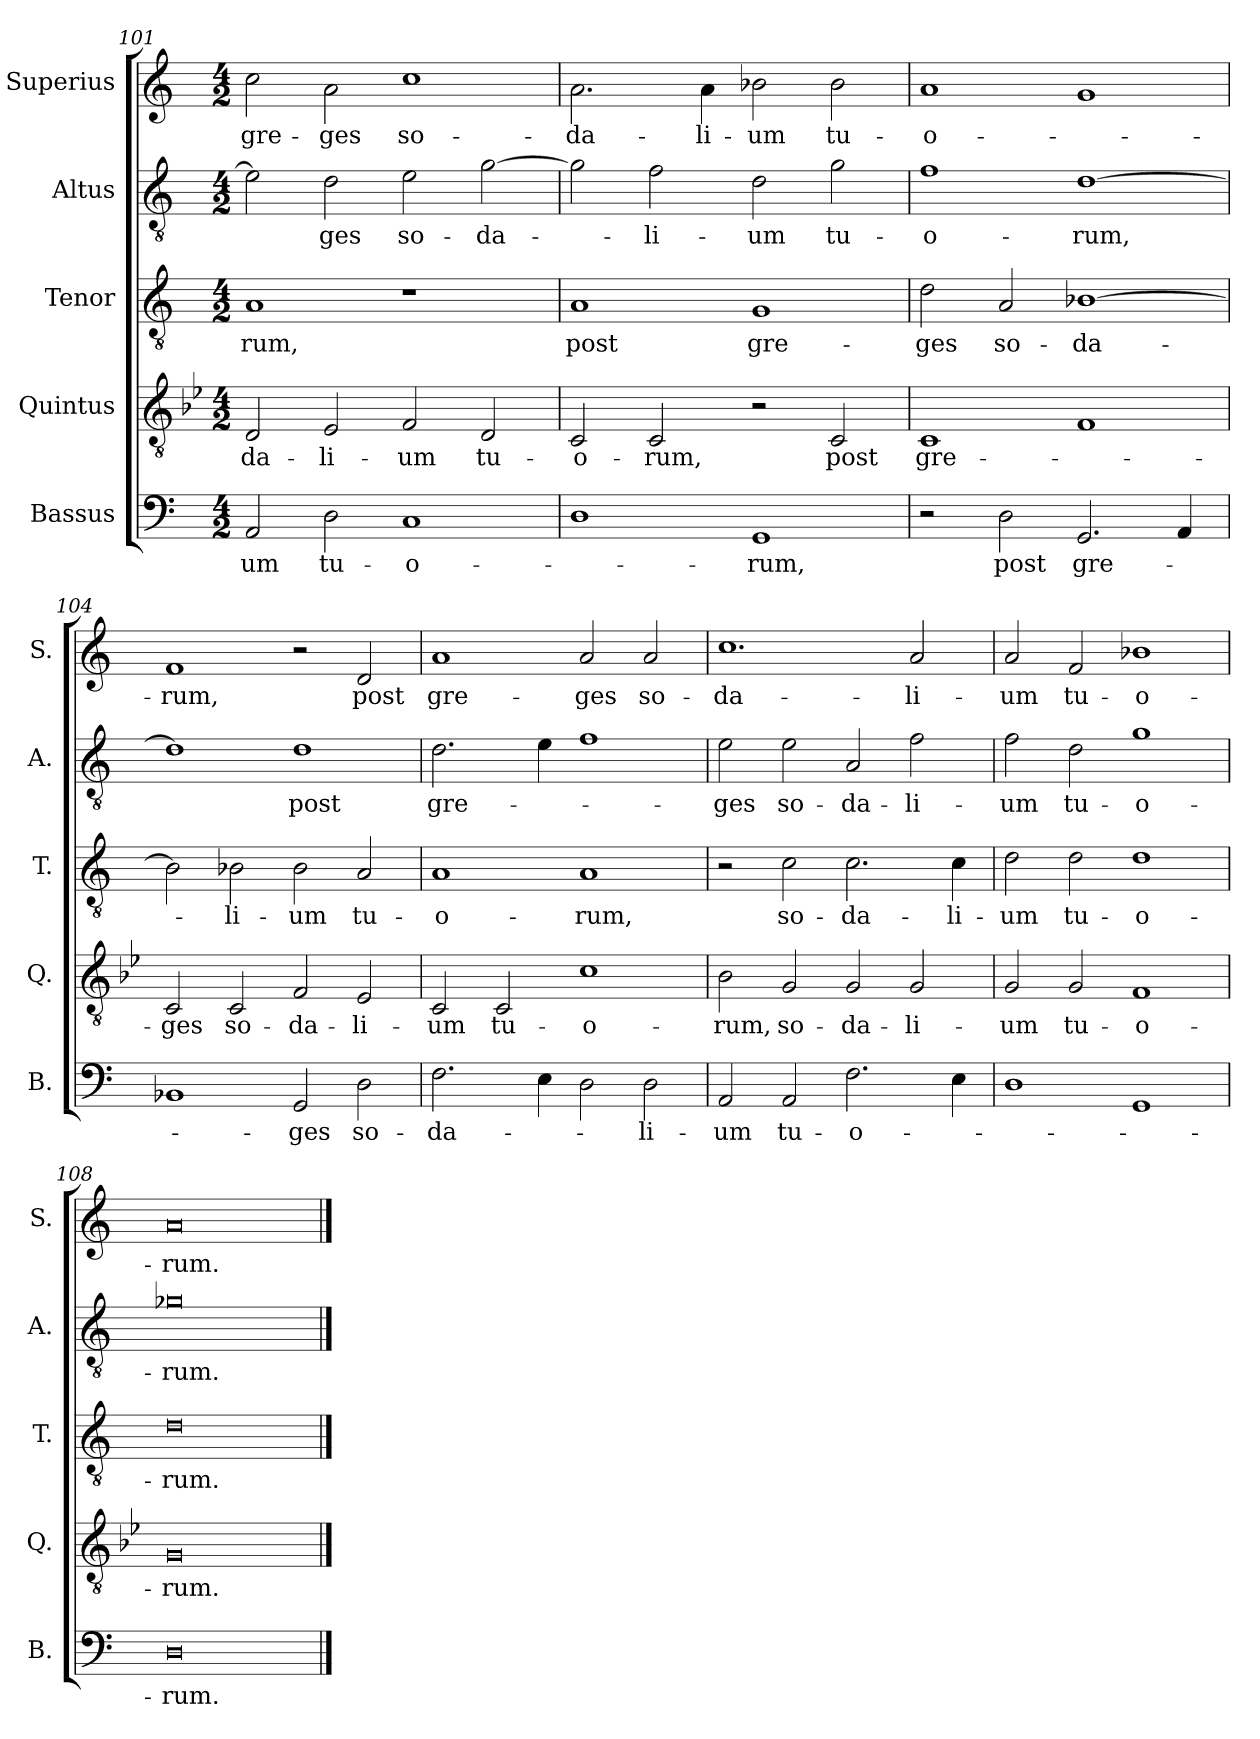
**kern	**text	**kern	**text	**kern	**text	**kern	**text	**kern	**text
*part5	*part5	*part4	*part4	*part3	*part3	*part2	*part2	*part1	*part1
*staff5	*staff5	*staff4	*staff4	*staff3	*staff3	*staff2	*staff2	*staff1	*staff1
*I"Bassus	*	*I"Quintus	*	*I"Tenor	*	*I"Altus	*	*I"Superius	*
*I'B.	*	*I'Q.	*	*I'T.	*	*I'A.	*	*I'S.	*
!!LO:PB:g=z
*clefF4	*	*clefGv2	*	*clefGv2	*	*clefGv2	*	*clefG2	*
*	*	*ITrd8c14	*	*	*	*ITrd1c2	*	*	*
*k[]	*	*k[b-e-]	*	*k[]	*	*k[b-e-]	*	*k[]	*
*M4/2	*	*M4/2	*	*M4/2	*	*M4/2	*	*M4/2	*
=101	=101	=101	=101	=101	=101	=101	=101	=101	=101
2AA/	-um	2DD/	-da-	1A	-rum,	2d\]	.	2cc\	gre-
2D\	tu-	2EE-/	-li-	.	.	2c\	-ges	2a\	-ges
1C	-o-	2FF/	-um	1r	.	2d\	so-	1cc	so-
.	.	2DD/	tu-	.	.	[2f\	-da-	.	.
=102	=102	=102	=102	=102	=102	=102	=102	=102	=102
1D	.	2CC/	-o-	1A	post	2f\]	.	2.a\	-da-
.	.	2CC/	-rum,	.	.	2e-\	-li-	.	.
.	.	.	.	.	.	.	.	4a\	-li-
1GG	-rum,	2r	.	1G	gre-	2c\	-um	2b-X\	-um
.	.	2CC/	post	.	.	2f\	tu-	2b-\	tu-
=103	=103	=103	=103	=103	=103	=103	=103	=103	=103
2r	.	1CC	gre-	2d\	-ges	1e-	-o-	1a	-o-
2D\	post	.	.	2A/	so-	.	.	.	.
2.GG/	gre-	1FF	.	[1B-X	-da-	[1c	-rum,	1g	.
4AA/	.	.	.	.	.	.	.	.	.
=104	=104	=104	=104	=104	=104	=104	=104	=104	=104
1BB-X	.	2CC/	-ges	2B-\]	.	1c]	.	1f	-rum,
.	.	2CC/	so-	2B-X\	-li-	.	.	.	.
2GG/	-ges	2FF/	-da-	2B-\	-um	1c	post	2r	.
2D\	so-	2EE-/	-li-	2A/	tu-	.	.	2d/	post
!!LO:LB:g=z
=105	=105	=105	=105	=105	=105	=105	=105	=105	=105
2.F\	-da-	2CC/	-um	1A	-o-	2.c\	gre-	1a	gre-
.	.	2CC/	tu-	.	.	.	.	.	.
4E\	.	.	.	.	.	4d\	.	.	.
2D\	.	1C	-o-	1A	-rum,	1e-	.	2a/	-ges
2D\	-li-	.	.	.	.	.	.	2a/	so-
=106	=106	=106	=106	=106	=106	=106	=106	=106	=106
2AA/	-um	2BB-\	-rum,	2r	.	2d\	-ges	1.cc	-da-
2AA/	tu-	2GG/	so-	2c\	so-	2d\	so-	.	.
2.F\	-o-	2GG/	-da-	2.c\	-da-	2G/	-da-	.	.
.	.	2GG/	-li-	.	.	2e-\	-li-	2a/	-li-
4E\	.	.	.	4c\	-li-	.	.	.	.
=107	=107	=107	=107	=107	=107	=107	=107	=107	=107
1D	.	2GG/	-um	2d\	-um	2e-\	-um	2a/	-um
.	.	2GG/	tu-	2d\	tu-	2c\	tu-	2f/	tu-
1GG	.	1FF	-o-	1d	-o-	1f	-o-	1b-X	-o-
=108	=108	=108	=108	=108	=108	=108	=108	=108	=108
0D	-rum.	0GG	-rum.	0d	-rum.	0f-X	-rum.	0a	-rum.
==	==	==	==	==	==	==	==	==	==
*-	*-	*-	*-	*-	*-	*-	*-	*-	*-
